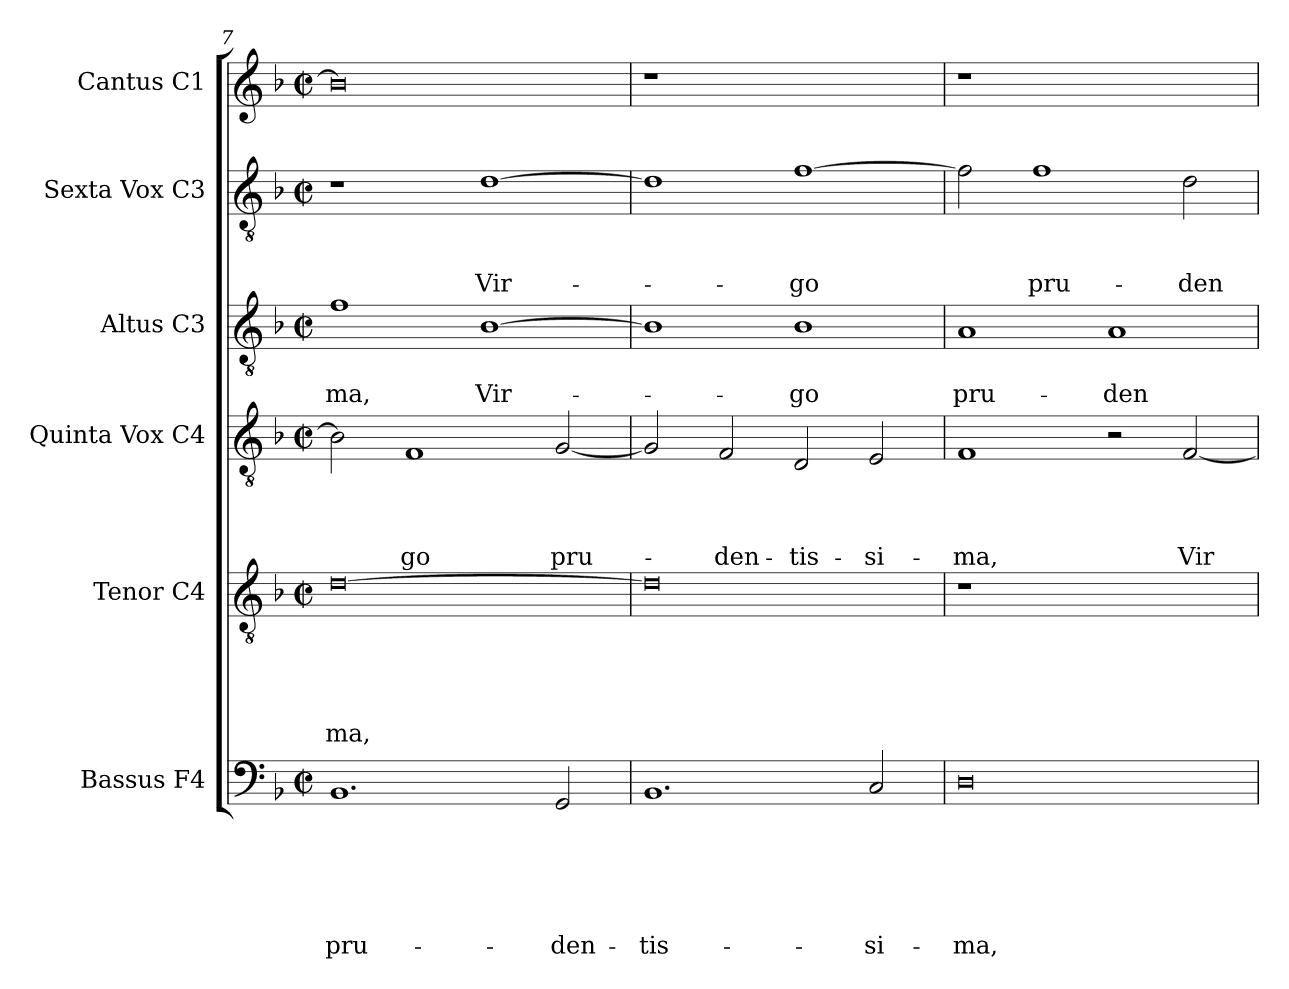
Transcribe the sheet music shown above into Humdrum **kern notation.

**kern	**text	**text	**text	**text	**text	**text	**kern	**text	**text	**text	**text	**text	**kern	**text	**text	**text	**text	**kern	**text	**text	**kern	**text	**text	**text	**kern
*part6	*part6	*part6	*part6	*part6	*part6	*part6	*part5	*part5	*part5	*part5	*part5	*part5	*part4	*part4	*part4	*part4	*part4	*part3	*part3	*part3	*part2	*part2	*part2	*part2	*part1
*staff6	*staff6	*staff6	*staff6	*staff6	*staff6	*staff6	*staff5	*staff5	*staff5	*staff5	*staff5	*staff5	*staff4	*staff4	*staff4	*staff4	*staff4	*staff3	*staff3	*staff3	*staff2	*staff2	*staff2	*staff2	*staff1
*I"Bassus F4	*	*	*	*	*	*	*I"Tenor C4	*	*	*	*	*	*I"Quinta Vox C4	*	*	*	*	*I"Altus C3	*	*	*I"Sexta Vox C3	*	*	*	*I"Cantus C1
*I'B	*	*	*	*	*	*	*I'T	*	*	*	*	*	*	*	*	*	*	*I'A	*	*	*	*	*	*	*I'C
!!LO:LB:g=z
*clefF4	*	*	*	*	*	*	*clefGv2	*	*	*	*	*	*clefGv2	*	*	*	*	*clefGv2	*	*	*clefGv2	*	*	*	*clefG2
*k[b-]	*	*	*	*	*	*	*k[b-]	*	*	*	*	*	*k[b-]	*	*	*	*	*k[b-]	*	*	*k[b-]	*	*	*	*k[b-]
*F:	*	*	*	*	*	*	*F:	*	*	*	*	*	*F:	*	*	*	*	*F:	*	*	*F:	*	*	*	*F:
*M2/2	*	*	*	*	*	*	*M2/2	*	*	*	*	*	*M2/2	*	*	*	*	*M2/2	*	*	*M2/2	*	*	*	*M2/2
*met(c|)	*	*	*	*	*	*	*met(c|)	*	*	*	*	*	*met(c|)	*	*	*	*	*met(c|)	*	*	*met(c|)	*	*	*	*met(c|)
=7	=7	=7	=7	=7	=7	=7	=7	=7	=7	=7	=7	=7	=7	=7	=7	=7	=7	=7	=7	=7	=7	=7	=7	=7	=7
!	!	!	!	!	!	!LO:LY:b	!	!	!	!	!	!LO:LY:b	!	!	!	!	!	!	!	!LO:LY:b	!	!	!	!	!
1.BB-	.	.	.	.	.	pru-	[0d	.	.	.	.	-ma,	2B-\]	.	.	.	.	1f	.	-ma,	1r	.	.	.	0b-]
!	!	!	!	!	!	!	!	!	!	!	!	!	!	!	!	!	!LO:LY:b	!	!	!	!	!	!	!	!
.	.	.	.	.	.	.	.	.	.	.	.	.	1F	.	.	.	-go	.	.	.	.	.	.	.	.
!	!	!	!	!	!	!	!	!	!	!	!	!	!	!	!	!	!	!	!	!LO:LY:b	!	!	!	!LO:LY:b	!
.	.	.	.	.	.	.	.	.	.	.	.	.	.	.	.	.	.	[1B-	.	Vir-	[1d	.	.	Vir-	.
!	!	!	!	!	!	!LO:LY:b	!	!	!	!	!	!	!	!	!	!	!LO:LY:b	!	!	!	!	!	!	!	!
2GG/	.	.	.	.	.	-den-	.	.	.	.	.	.	[2G/	.	.	.	pru-	.	.	.	.	.	.	.	.
=8	=8	=8	=8	=8	=8	=8	=8	=8	=8	=8	=8	=8	=8	=8	=8	=8	=8	=8	=8	=8	=8	=8	=8	=8	=8
!	!	!	!	!	!	!LO:LY:b	!	!	!	!	!	!	!	!	!	!	!	!	!	!	!	!	!	!	!
1.BB-	.	.	.	.	.	-tis-	0d]	.	.	.	.	.	2G/]	.	.	.	.	1B-]	.	.	1d]	.	.	.	1r
!	!	!	!	!	!	!	!	!	!	!	!	!	!	!	!	!	!LO:LY:b	!	!	!	!	!	!	!	!
.	.	.	.	.	.	.	.	.	.	.	.	.	2F/	.	.	.	-den-	.	.	.	.	.	.	.	.
!	!	!	!	!	!	!	!	!	!	!	!	!	!	!	!	!	!LO:LY:b	!	!	!LO:LY:b	!	!	!	!LO:LY:b	!
.	.	.	.	.	.	.	.	.	.	.	.	.	2D/	.	.	.	-tis-	1B-	.	-go	[1f	.	.	-go	1ryy
!	!	!	!	!	!	!LO:LY:b	!	!	!	!	!	!	!	!	!	!	!LO:LY:b	!	!	!	!	!	!	!	!
2C/	.	.	.	.	.	-si-	.	.	.	.	.	.	2E/	.	.	.	-si-	.	.	.	.	.	.	.	.
=9	=9	=9	=9	=9	=9	=9	=9	=9	=9	=9	=9	=9	=9	=9	=9	=9	=9	=9	=9	=9	=9	=9	=9	=9	=9
!	!	!	!	!	!	!LO:LY:b	!	!	!	!	!	!	!	!	!	!	!LO:LY:b	!	!	!LO:LY:b	!	!	!	!	!
0D	.	.	.	.	.	-ma,	1r	.	.	.	.	.	1F	.	.	.	-ma,	1A	.	pru-	2f\]	.	.	.	1r
!	!	!	!	!	!	!	!	!	!	!	!	!	!	!	!	!	!	!	!	!	!	!	!	!LO:LY:b	!
.	.	.	.	.	.	.	.	.	.	.	.	.	.	.	.	.	.	.	.	.	1f	.	.	pru-	.
!	!	!	!	!	!	!	!	!	!	!	!	!	!	!	!	!	!	!	!	!LO:LY:b	!	!	!	!	!
.	.	.	.	.	.	.	1ryy	.	.	.	.	.	2r	.	.	.	.	1A	.	-den-	.	.	.	.	1ryy
!	!	!	!	!	!	!	!	!	!	!	!	!	!	!	!	!	!LO:LY:b	!	!	!	!	!	!	!LO:LY:b	!
.	.	.	.	.	.	.	.	.	.	.	.	.	[2F/	.	.	.	Vir-	.	.	.	2d\	.	.	-den-	.
=	=	=	=	=	=	=	=	=	=	=	=	=	=	=	=	=	=	=	=	=	=	=	=	=	=
*-	*-	*-	*-	*-	*-	*-	*-	*-	*-	*-	*-	*-	*-	*-	*-	*-	*-	*-	*-	*-	*-	*-	*-	*-	*-
